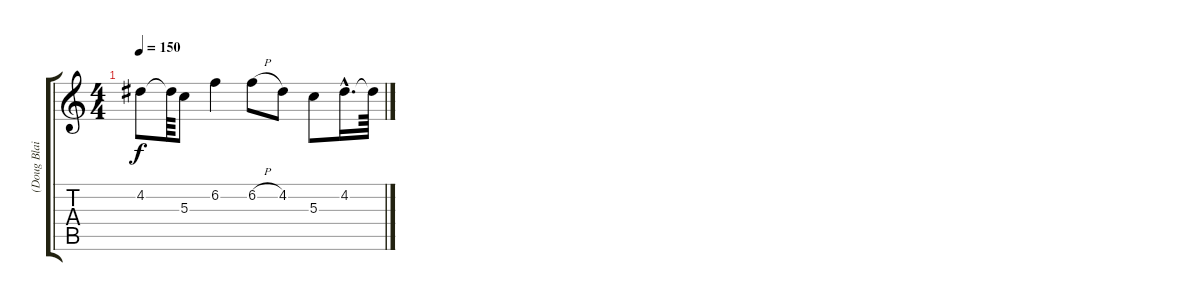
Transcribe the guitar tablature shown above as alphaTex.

\track ("(Doug Blair) Lead Guitar" "(Doug Blai") {instrument distortionguitar}
\staff {score tabs}
\tuning (E4 B3 G3 D3 A2 E2) {hide}
\ts (4 4)
\tempo 150
\clef g2
\ks c
4.2{t}.8{dy f} 4.2{t}.64 5.3.8 6.2.4 6.2{h}.8 4.2.8 5.3.8 4.2{hac}.16{d} 4.2{t}.64
